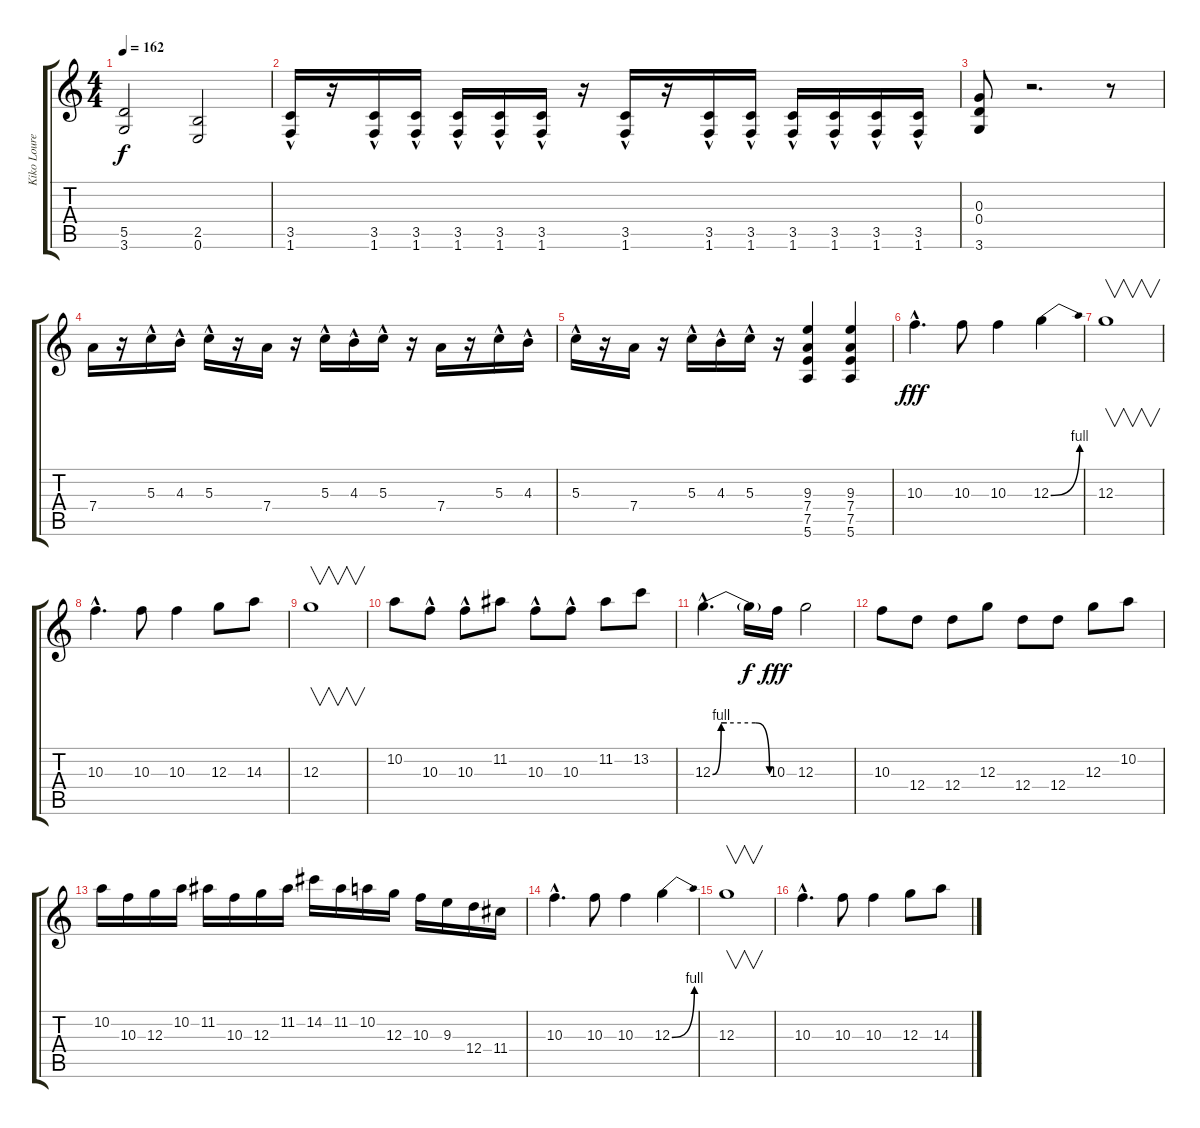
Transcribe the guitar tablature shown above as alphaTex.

\track ("Kiko Loureiro" "Kiko Loure") {instrument overdrivenguitar}
\staff {score tabs}
\tuning (E4 B3 G3 D3 A2 E2) {hide}
\ts (4 4)
\tempo 162
\clef g2
\ks c
(5.5 3.6).2{dy f} (2.5 0.6).2 |
(3.5{hac} 1.6{hac}).16 r.16 (3.5{hac} 1.6{hac}).16 (3.5{hac} 1.6{hac}).16 (3.5{hac} 1.6{hac}).16 (3.5{hac} 1.6{hac}).16 (3.5{hac} 1.6{hac}).16 r.16 (3.5{hac} 1.6{hac}).16 r.16 (3.5{hac} 1.6{hac}).16 (3.5{hac} 1.6{hac}).16 (3.5{hac} 1.6{hac}).16 (3.5{hac} 1.6{hac}).16 (3.5{hac} 1.6{hac}).16 (3.5{hac} 1.6{hac}).16 |
(0.3 0.4 3.6).8 r.2{d} r.8 |
7.4.16 r.16 5.3{hac}.16 4.3{hac}.16 5.3{hac}.16 r.16 7.4.16 r.16 5.3{hac}.16 4.3{hac}.16 5.3{hac}.16 r.16 7.4.16 r.16 5.3{hac}.16 4.3{hac}.16 |
5.3{hac}.16 r.16 7.4.16 r.16 5.3{hac}.16 4.3{hac}.16 5.3{hac}.16 r.16 (9.3 7.4 7.5 5.6).4 (9.3 7.4 7.5 5.6).4 |
10.3{hac}.4{d dy fff volume 16} 10.3.8 10.3.4 12.3{be (bend 0 0 60 4)}.4 |
12.3.1{v} |
10.3{hac}.4{d} 10.3.8 10.3.4{instrument guitarharmonics} 12.3.8{instrument overdrivenguitar} 14.3.8 |
12.3.1{v instrument guitarharmonics} |
10.2.8{instrument overdrivenguitar} 10.3{hac}.8 10.3{hac}.8 11.2.8 10.3{hac}.8 10.3{hac}.8 11.2.8 13.2.8 |
12.3{be (custom 0 0 9 4 15 4 45 4 60 0) hac}.4{d} 12.3{t}.16{dy f} 10.3.16{dy fff} 12.3.2 |
10.3.8 12.4.8 12.4.8 12.3.8 12.4.8 12.4.8 12.3.8 10.2.8 |
10.2.16 10.3.16 12.3.16 10.2.16 11.2.16 10.3.16 12.3.16 11.2.16 14.2.16 11.2.16 10.2.16 12.3.16 10.3.16 9.3.16 12.4.16 11.4.16 |
10.3{hac}.4{d volume 16} 10.3.8 10.3.4 12.3{be (bend 0 0 60 4)}.4 |
12.3.1{v} |
10.3{hac}.4{d} 10.3.8 10.3.4 12.3.8 14.3.8
